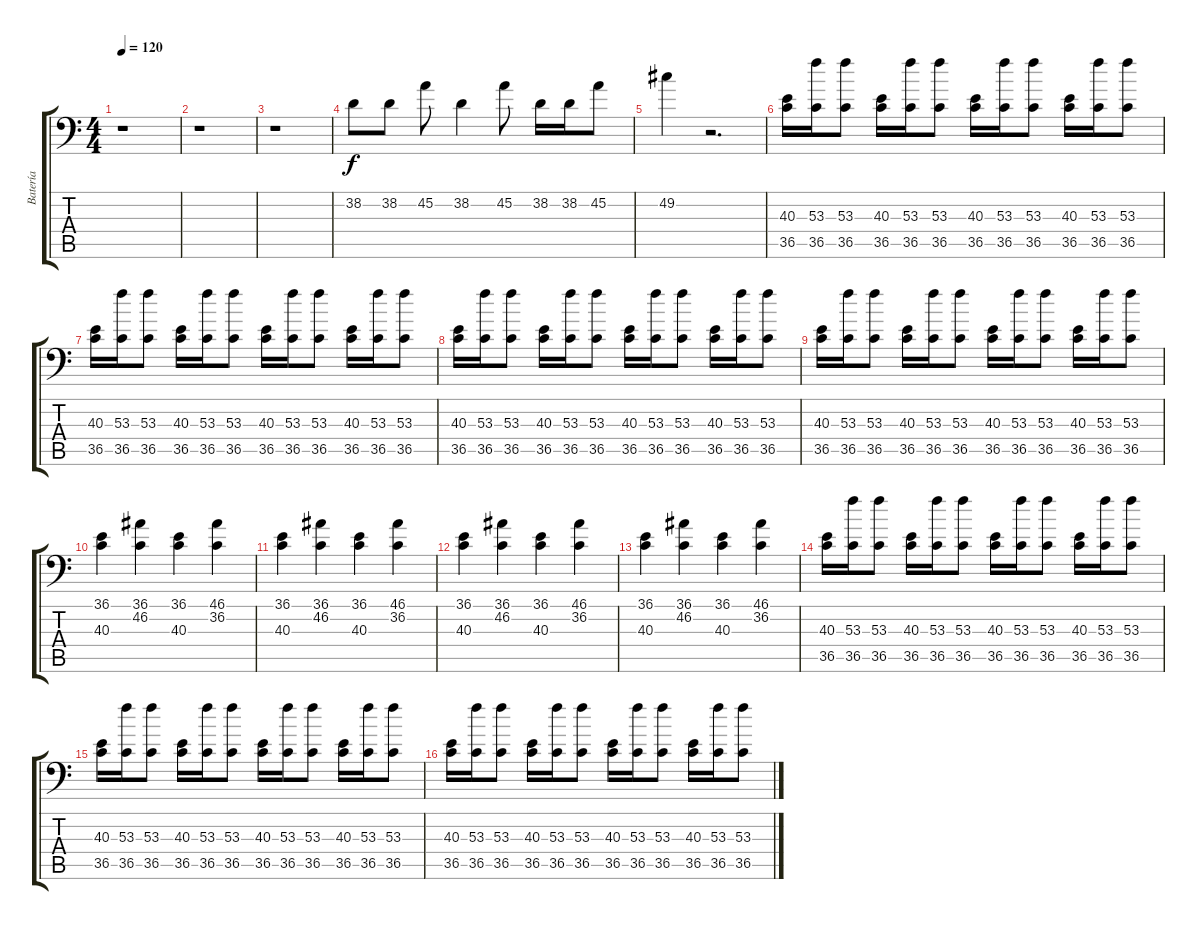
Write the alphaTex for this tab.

\track ("Batería" "Batería") {instrument acousticgrandpiano}
\staff {score tabs}
\tuning (C-1 C-1 C-1 C-1 C-1 C-1) {hide}
\ts (4 4)
\tempo 120
\clef f4
\ks c
r.1{dy f} |
r.1 |
r.1 |
38.2.8 38.2.8 45.2.8 38.2.4 45.2.8 38.2.16 38.2.16 45.2.8 |
49.2.4 r.2{d} |
(40.3 36.5).16 (53.3 36.5).16 (53.3 36.5).8 (40.3 36.5).16 (53.3 36.5).16 (53.3 36.5).8 (40.3 36.5).16 (53.3 36.5).16 (53.3 36.5).8 (40.3 36.5).16 (53.3 36.5).16 (53.3 36.5).8 |
(40.3 36.5).16 (53.3 36.5).16 (53.3 36.5).8 (40.3 36.5).16 (53.3 36.5).16 (53.3 36.5).8 (40.3 36.5).16 (53.3 36.5).16 (53.3 36.5).8 (40.3 36.5).16 (53.3 36.5).16 (53.3 36.5).8 |
(40.3 36.5).16 (53.3 36.5).16 (53.3 36.5).8 (40.3 36.5).16 (53.3 36.5).16 (53.3 36.5).8 (40.3 36.5).16 (53.3 36.5).16 (53.3 36.5).8 (40.3 36.5).16 (53.3 36.5).16 (53.3 36.5).8 |
(40.3 36.5).16 (53.3 36.5).16 (53.3 36.5).8 (40.3 36.5).16 (53.3 36.5).16 (53.3 36.5).8 (40.3 36.5).16 (53.3 36.5).16 (53.3 36.5).8 (40.3 36.5).16 (53.3 36.5).16 (53.3 36.5).8 |
(36.1 40.3).4 (36.1 46.2).4 (36.1 40.3).4 (46.1 36.2).4 |
(36.1 40.3).4 (36.1 46.2).4 (36.1 40.3).4 (46.1 36.2).4 |
(36.1 40.3).4 (36.1 46.2).4 (36.1 40.3).4 (46.1 36.2).4 |
(36.1 40.3).4 (36.1 46.2).4 (36.1 40.3).4 (46.1 36.2).4 |
(40.3 36.5).16 (53.3 36.5).16 (53.3 36.5).8 (40.3 36.5).16 (53.3 36.5).16 (53.3 36.5).8 (40.3 36.5).16 (53.3 36.5).16 (53.3 36.5).8 (40.3 36.5).16 (53.3 36.5).16 (53.3 36.5).8 |
(40.3 36.5).16 (53.3 36.5).16 (53.3 36.5).8 (40.3 36.5).16 (53.3 36.5).16 (53.3 36.5).8 (40.3 36.5).16 (53.3 36.5).16 (53.3 36.5).8 (40.3 36.5).16 (53.3 36.5).16 (53.3 36.5).8 |
(40.3 36.5).16 (53.3 36.5).16 (53.3 36.5).8 (40.3 36.5).16 (53.3 36.5).16 (53.3 36.5).8 (40.3 36.5).16 (53.3 36.5).16 (53.3 36.5).8 (40.3 36.5).16 (53.3 36.5).16 (53.3 36.5).8
